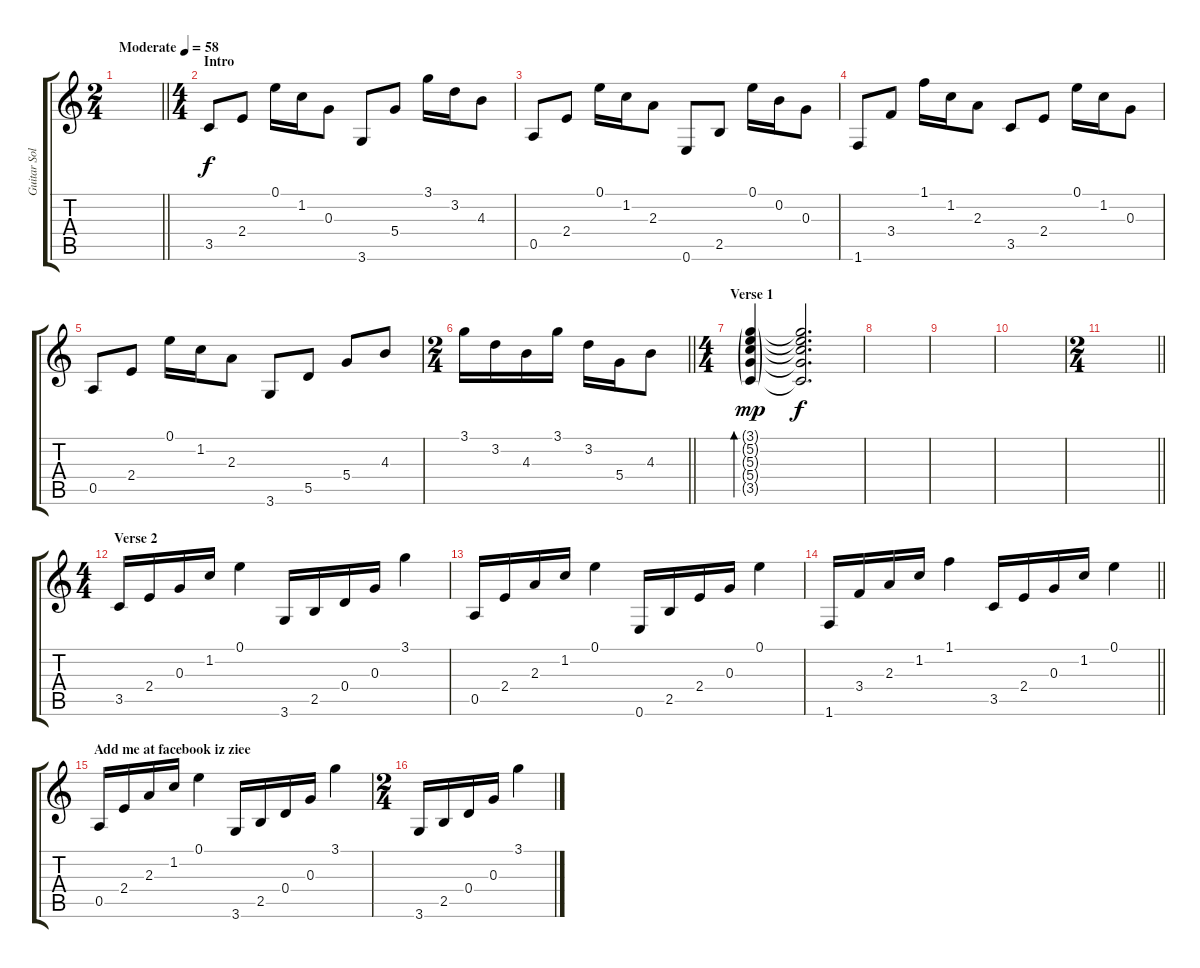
\track ("Guitar Solo" "Guitar Sol") {instrument acousticguitarsteel}
\staff {score tabs}
\tuning (E4 B3 G3 D3 A2 E2) {hide}
\ts (2 4)
\tempo (58 "Moderate")
\clef g2
\barLineRight lightlight
\ks c
|
\ts (4 4)
\section ("" "Intro")
3.5.8 2.4.8 0.1.16 1.2.16 0.3.8 3.6.8 5.4.8 3.1.16 3.2.16 4.3.8 |
0.5.8 2.4.8 0.1.16 1.2.16 2.3.8 0.6.8 2.5.8 0.1.16 0.2.16 0.3.8 |
1.6.8 3.4.8 1.1.16 1.2.16 2.3.8 3.5.8 2.4.8 0.1.16 1.2.16 0.3.8 |
0.5.8 2.4.8 0.1.16 1.2.16 2.3.8 3.6.8 5.5.8 5.4.8 4.3.8 |
\ts (2 4)
\barLineRight lightlight
3.1.16 3.2.16 4.3.16 3.1.16 3.2.16 5.4.16 4.3.8 |
\ts (4 4)
\section ("" "Verse 1")
(3.1{g} 5.2{g} 5.3{g} 5.4{g} 3.5{g}).4{bd 120 dy mp} (3.1{t} 5.2{t} 5.3{t} 5.4{t} 3.5{t}).2{d dy f} |
|
|
|
\ts (2 4)
\barLineRight lightlight
|
\ts (4 4)
\section ("" "Verse 2")
3.5.16 2.4.16 0.3.16 1.2.16 0.1.4 3.6.16 2.5.16 0.4.16 0.3.16 3.1.4 |
0.5.16 2.4.16 2.3.16 1.2.16 0.1.4 0.6.16 2.5.16 2.4.16 0.3.16 0.1.4 |
\barLineRight lightlight
1.6.16 3.4.16 2.3.16 1.2.16 1.1.4 3.5.16 2.4.16 0.3.16 1.2.16 0.1.4 |
\section ("" "Add me at facebook iz ziee")
0.5.16 2.4.16 2.3.16 1.2.16 0.1.4 3.6.16 2.5.16 0.4.16 0.3.16 3.1.4 |
\ts (2 4)
3.6.16 2.5.16 0.4.16 0.3.16 3.1.4
